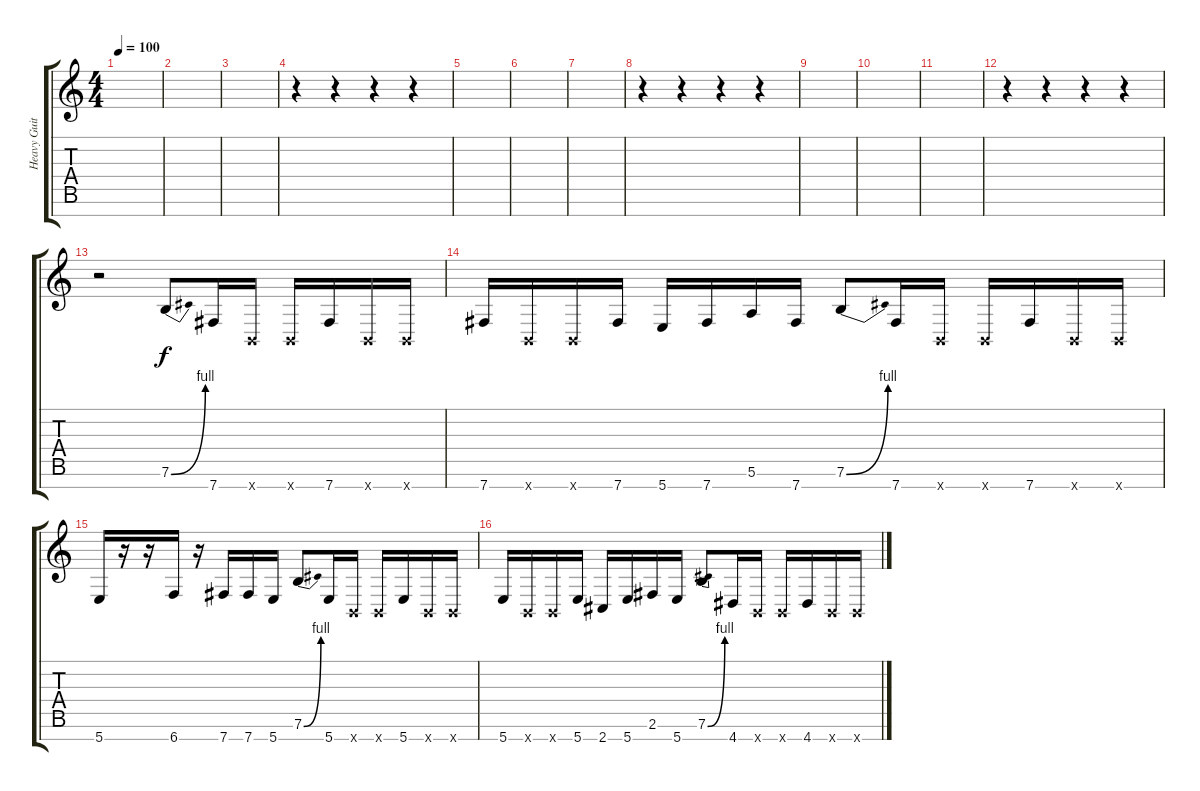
\track ("Heavy Guitar 2" "Heavy Guit") {instrument distortionguitar}
\staff {score tabs}
\tuning (E4 B3 G3 D3 A2 E2 B1) {hide}
\ts (4 4)
\tempo 100
\clef g2
\ks c
|
|
|
r.4 r.4 r.4 r.4 |
|
|
|
r.4 r.4 r.4 r.4 |
|
|
|
r.4 r.4 r.4 r.4 |
r.2 7.6{be (bend 0 0 60 4)}.8 7.7.16 0.7{x}.16 0.7{x}.16 7.7.16 0.7{x}.16 0.7{x}.16 |
7.7.16 0.7{x}.16 0.7{x}.16 7.7.16 5.7.16 7.7.16 5.6.16 7.7.16 7.6{be (bend 0 0 60 4)}.8 7.7.16 0.7{x}.16 0.7{x}.16 7.7.16 0.7{x}.16 0.7{x}.16 |
5.7.16 r.16 r.16 6.7.16 r.16 7.7.16 7.7.16 5.7.16 7.6{be (bend 0 0 60 4)}.8 5.7.16 0.7{x}.16 0.7{x}.16 5.7.16 0.7{x}.16 0.7{x}.16 |
5.7.16 0.7{x}.16 0.7{x}.16 5.7.16 2.7.16 5.7.16 2.6.16 5.7.16 7.6{be (bend 0 0 60 4)}.8 4.7.16 0.7{x}.16 0.7{x}.16 4.7.16 0.7{x}.16 0.7{x}.16
